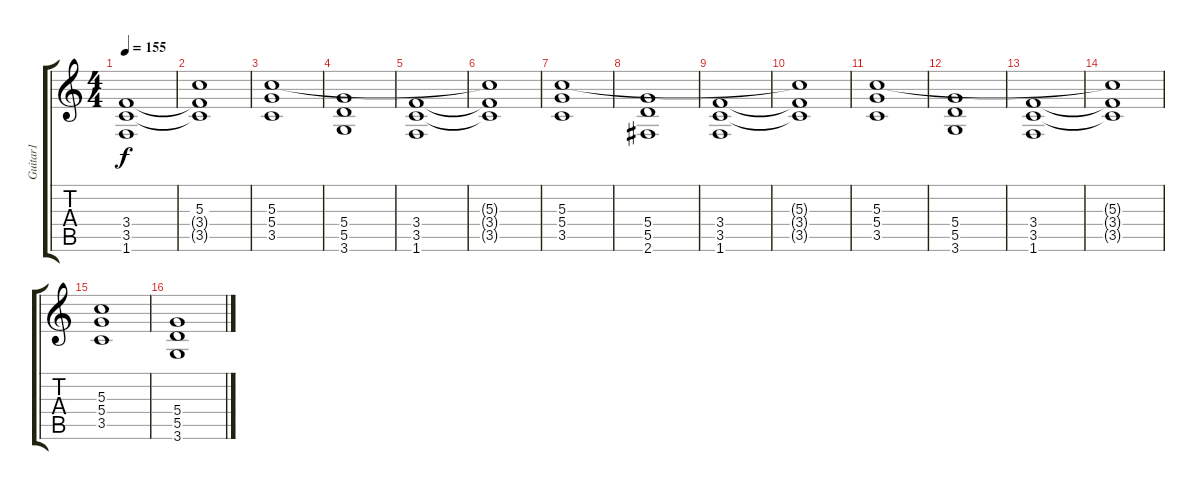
\track ("Guitar1" "Guitar1") {instrument overdrivenguitar}
\staff {score tabs}
\tuning (E4 B3 G3 D3 A2 E2) {hide}
\ts (4 4)
\tempo 155
\clef g2
\ks c
(3.4 3.5 1.6).1{dy f} |
(5.3 3.4{t} 3.5{t}).1 |
(5.3 5.4 3.5).1 |
(5.4 5.5 3.6).1 |
(3.4 3.5 1.6).1 |
(5.3{t} 3.4{t} 3.5{t}).1 |
(5.3 5.4 3.5).1 |
(5.4 5.5 2.6).1 |
(3.4 3.5 1.6).1 |
(5.3{t} 3.4{t} 3.5{t}).1 |
(5.3 5.4 3.5).1 |
(5.4 5.5 3.6).1 |
(3.4 3.5 1.6).1 |
(5.3{t} 3.4{t} 3.5{t}).1 |
(5.3 5.4 3.5).1 |
(5.4 5.5 3.6).1
